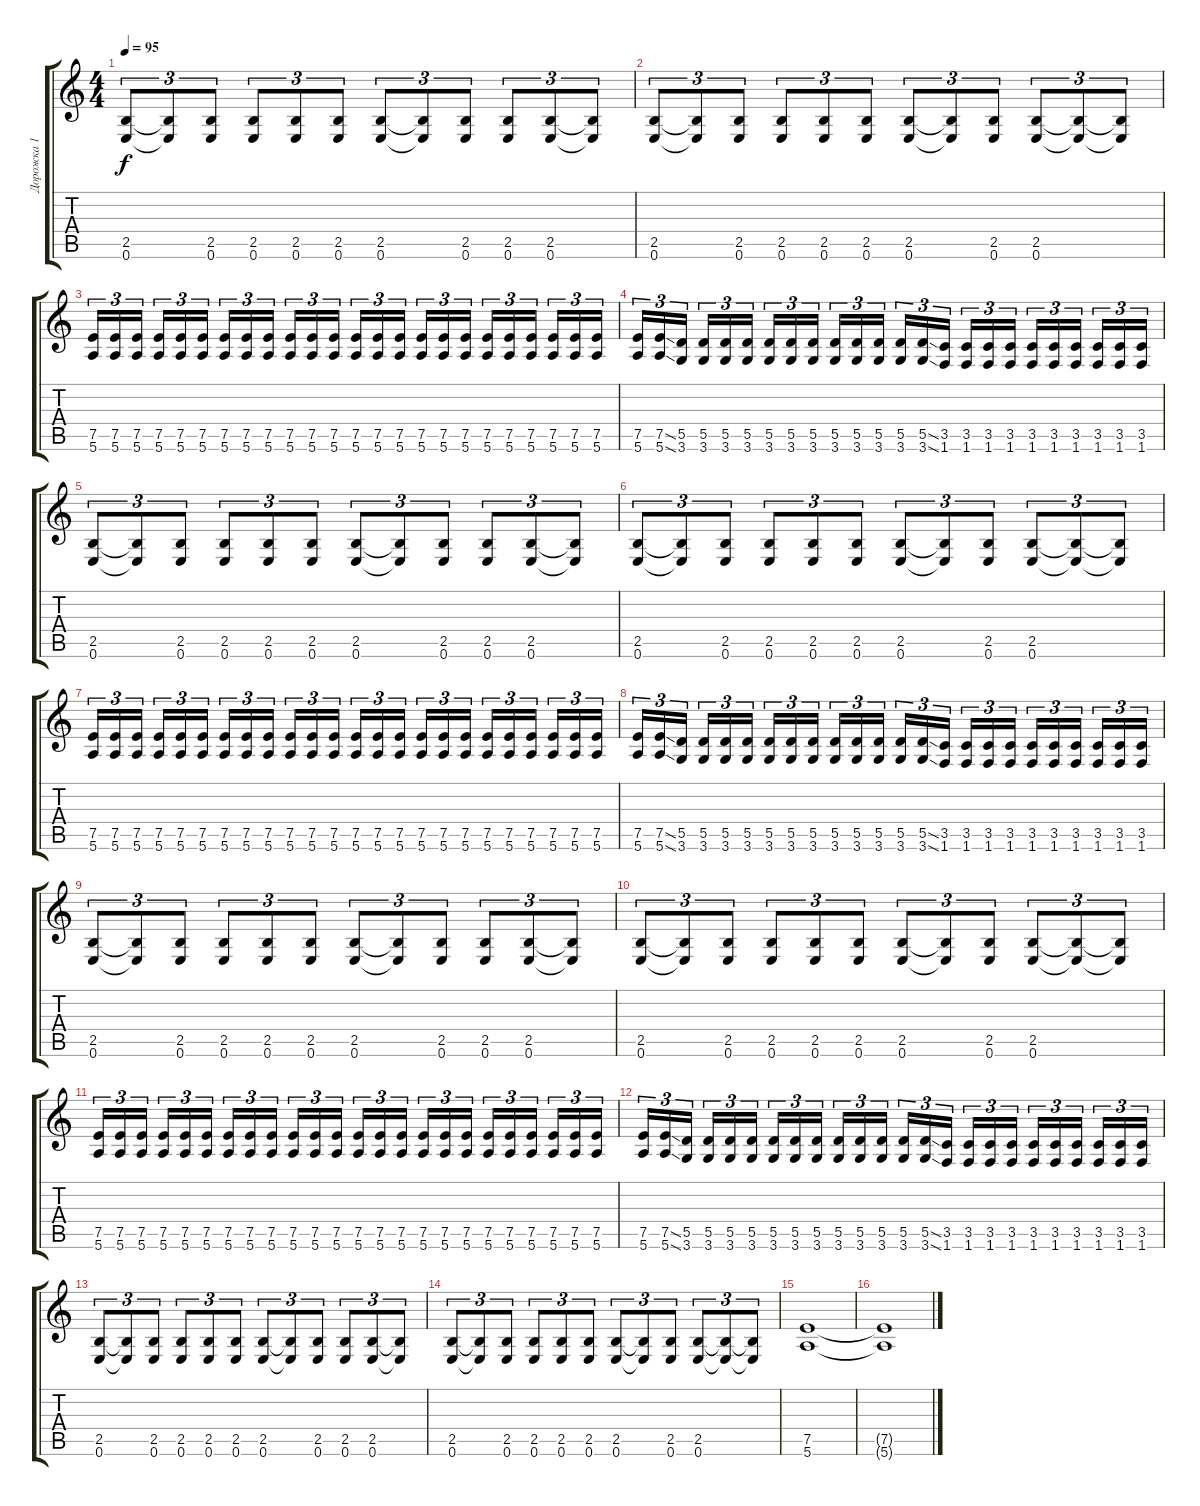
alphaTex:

\track ("Дорожка 1" "Дорожка 1") {instrument acousticguitarsteel}
\staff {score tabs}
\tuning (E4 B3 G3 D3 A2 E2) {hide}
\ts (4 4)
\tempo 95
\clef g2
\ks c
(2.5 0.6).8{tu (3 2) dy f} (2.5{t} 0.6{t}).8{tu (3 2)} (2.5 0.6).8{tu (3 2)} (2.5 0.6).8{tu (3 2)} (2.5 0.6).8{tu (3 2)} (2.5 0.6).8{tu (3 2)} (2.5 0.6).8{tu (3 2)} (2.5{t} 0.6{t}).8{tu (3 2)} (2.5 0.6).8{tu (3 2)} (2.5 0.6).8{tu (3 2)} (2.5 0.6).8{tu (3 2)} (2.5{t} 0.6{t}).8{tu (3 2)} |
(2.5 0.6).8{tu (3 2)} (2.5{t} 0.6{t}).8{tu (3 2)} (2.5 0.6).8{tu (3 2)} (2.5 0.6).8{tu (3 2)} (2.5 0.6).8{tu (3 2)} (2.5 0.6).8{tu (3 2)} (2.5 0.6).8{tu (3 2)} (2.5{t} 0.6{t}).8{tu (3 2)} (2.5 0.6).8{tu (3 2)} (2.5 0.6).8{tu (3 2)} (2.5{t} 0.6{t}).8{tu (3 2)} (2.5{t} 0.6{t}).8{tu (3 2)} |
(7.5 5.6).16{tu (3 2)} (7.5 5.6).16{tu (3 2)} (7.5 5.6).16{tu (3 2) beam splitsecondary} (7.5 5.6).16{tu (3 2)} (7.5 5.6).16{tu (3 2)} (7.5 5.6).16{tu (3 2)} (7.5 5.6).16{tu (3 2)} (7.5 5.6).16{tu (3 2)} (7.5 5.6).16{tu (3 2) beam splitsecondary} (7.5 5.6).16{tu (3 2)} (7.5 5.6).16{tu (3 2)} (7.5 5.6).16{tu (3 2)} (7.5 5.6).16{tu (3 2)} (7.5 5.6).16{tu (3 2)} (7.5 5.6).16{tu (3 2) beam splitsecondary} (7.5 5.6).16{tu (3 2)} (7.5 5.6).16{tu (3 2)} (7.5 5.6).16{tu (3 2)} (7.5 5.6).16{tu (3 2)} (7.5 5.6).16{tu (3 2)} (7.5 5.6).16{tu (3 2) beam splitsecondary} (7.5 5.6).16{tu (3 2)} (7.5 5.6).16{tu (3 2)} (7.5 5.6).16{tu (3 2)} |
(7.5 5.6).16{tu (3 2)} (7.5{ss} 5.6{ss}).16{tu (3 2)} (5.5 3.6).16{tu (3 2) beam splitsecondary} (5.5 3.6).16{tu (3 2)} (5.5 3.6).16{tu (3 2)} (5.5 3.6).16{tu (3 2)} (5.5 3.6).16{tu (3 2)} (5.5 3.6).16{tu (3 2)} (5.5 3.6).16{tu (3 2) beam splitsecondary} (5.5 3.6).16{tu (3 2)} (5.5 3.6).16{tu (3 2)} (5.5 3.6).16{tu (3 2)} (5.5 3.6).16{tu (3 2)} (5.5{ss} 3.6{ss}).16{tu (3 2)} (3.5 1.6).16{tu (3 2) beam splitsecondary} (3.5 1.6).16{tu (3 2)} (3.5 1.6).16{tu (3 2)} (3.5 1.6).16{tu (3 2)} (3.5 1.6).16{tu (3 2)} (3.5 1.6).16{tu (3 2)} (3.5 1.6).16{tu (3 2) beam splitsecondary} (3.5 1.6).16{tu (3 2)} (3.5 1.6).16{tu (3 2)} (3.5 1.6).16{tu (3 2)} |
(2.5 0.6).8{tu (3 2)} (2.5{t} 0.6{t}).8{tu (3 2)} (2.5 0.6).8{tu (3 2)} (2.5 0.6).8{tu (3 2)} (2.5 0.6).8{tu (3 2)} (2.5 0.6).8{tu (3 2)} (2.5 0.6).8{tu (3 2)} (2.5{t} 0.6{t}).8{tu (3 2)} (2.5 0.6).8{tu (3 2)} (2.5 0.6).8{tu (3 2)} (2.5 0.6).8{tu (3 2)} (2.5{t} 0.6{t}).8{tu (3 2)} |
(2.5 0.6).8{tu (3 2)} (2.5{t} 0.6{t}).8{tu (3 2)} (2.5 0.6).8{tu (3 2)} (2.5 0.6).8{tu (3 2)} (2.5 0.6).8{tu (3 2)} (2.5 0.6).8{tu (3 2)} (2.5 0.6).8{tu (3 2)} (2.5{t} 0.6{t}).8{tu (3 2)} (2.5 0.6).8{tu (3 2)} (2.5 0.6).8{tu (3 2)} (2.5{t} 0.6{t}).8{tu (3 2)} (2.5{t} 0.6{t}).8{tu (3 2)} |
(7.5 5.6).16{tu (3 2)} (7.5 5.6).16{tu (3 2)} (7.5 5.6).16{tu (3 2) beam splitsecondary} (7.5 5.6).16{tu (3 2)} (7.5 5.6).16{tu (3 2)} (7.5 5.6).16{tu (3 2)} (7.5 5.6).16{tu (3 2)} (7.5 5.6).16{tu (3 2)} (7.5 5.6).16{tu (3 2) beam splitsecondary} (7.5 5.6).16{tu (3 2)} (7.5 5.6).16{tu (3 2)} (7.5 5.6).16{tu (3 2)} (7.5 5.6).16{tu (3 2)} (7.5 5.6).16{tu (3 2)} (7.5 5.6).16{tu (3 2) beam splitsecondary} (7.5 5.6).16{tu (3 2)} (7.5 5.6).16{tu (3 2)} (7.5 5.6).16{tu (3 2)} (7.5 5.6).16{tu (3 2)} (7.5 5.6).16{tu (3 2)} (7.5 5.6).16{tu (3 2) beam splitsecondary} (7.5 5.6).16{tu (3 2)} (7.5 5.6).16{tu (3 2)} (7.5 5.6).16{tu (3 2)} |
(7.5 5.6).16{tu (3 2)} (7.5{ss} 5.6{ss}).16{tu (3 2)} (5.5 3.6).16{tu (3 2) beam splitsecondary} (5.5 3.6).16{tu (3 2)} (5.5 3.6).16{tu (3 2)} (5.5 3.6).16{tu (3 2)} (5.5 3.6).16{tu (3 2)} (5.5 3.6).16{tu (3 2)} (5.5 3.6).16{tu (3 2) beam splitsecondary} (5.5 3.6).16{tu (3 2)} (5.5 3.6).16{tu (3 2)} (5.5 3.6).16{tu (3 2)} (5.5 3.6).16{tu (3 2)} (5.5{ss} 3.6{ss}).16{tu (3 2)} (3.5 1.6).16{tu (3 2) beam splitsecondary} (3.5 1.6).16{tu (3 2)} (3.5 1.6).16{tu (3 2)} (3.5 1.6).16{tu (3 2)} (3.5 1.6).16{tu (3 2)} (3.5 1.6).16{tu (3 2)} (3.5 1.6).16{tu (3 2) beam splitsecondary} (3.5 1.6).16{tu (3 2)} (3.5 1.6).16{tu (3 2)} (3.5 1.6).16{tu (3 2)} |
(2.5 0.6).8{tu (3 2)} (2.5{t} 0.6{t}).8{tu (3 2)} (2.5 0.6).8{tu (3 2)} (2.5 0.6).8{tu (3 2)} (2.5 0.6).8{tu (3 2)} (2.5 0.6).8{tu (3 2)} (2.5 0.6).8{tu (3 2)} (2.5{t} 0.6{t}).8{tu (3 2)} (2.5 0.6).8{tu (3 2)} (2.5 0.6).8{tu (3 2)} (2.5 0.6).8{tu (3 2)} (2.5{t} 0.6{t}).8{tu (3 2)} |
(2.5 0.6).8{tu (3 2)} (2.5{t} 0.6{t}).8{tu (3 2)} (2.5 0.6).8{tu (3 2)} (2.5 0.6).8{tu (3 2)} (2.5 0.6).8{tu (3 2)} (2.5 0.6).8{tu (3 2)} (2.5 0.6).8{tu (3 2)} (2.5{t} 0.6{t}).8{tu (3 2)} (2.5 0.6).8{tu (3 2)} (2.5 0.6).8{tu (3 2)} (2.5{t} 0.6{t}).8{tu (3 2)} (2.5{t} 0.6{t}).8{tu (3 2)} |
(7.5 5.6).16{tu (3 2)} (7.5 5.6).16{tu (3 2)} (7.5 5.6).16{tu (3 2) beam splitsecondary} (7.5 5.6).16{tu (3 2)} (7.5 5.6).16{tu (3 2)} (7.5 5.6).16{tu (3 2)} (7.5 5.6).16{tu (3 2)} (7.5 5.6).16{tu (3 2)} (7.5 5.6).16{tu (3 2) beam splitsecondary} (7.5 5.6).16{tu (3 2)} (7.5 5.6).16{tu (3 2)} (7.5 5.6).16{tu (3 2)} (7.5 5.6).16{tu (3 2)} (7.5 5.6).16{tu (3 2)} (7.5 5.6).16{tu (3 2) beam splitsecondary} (7.5 5.6).16{tu (3 2)} (7.5 5.6).16{tu (3 2)} (7.5 5.6).16{tu (3 2)} (7.5 5.6).16{tu (3 2)} (7.5 5.6).16{tu (3 2)} (7.5 5.6).16{tu (3 2) beam splitsecondary} (7.5 5.6).16{tu (3 2)} (7.5 5.6).16{tu (3 2)} (7.5 5.6).16{tu (3 2)} |
(7.5 5.6).16{tu (3 2)} (7.5{ss} 5.6{ss}).16{tu (3 2)} (5.5 3.6).16{tu (3 2) beam splitsecondary} (5.5 3.6).16{tu (3 2)} (5.5 3.6).16{tu (3 2)} (5.5 3.6).16{tu (3 2)} (5.5 3.6).16{tu (3 2)} (5.5 3.6).16{tu (3 2)} (5.5 3.6).16{tu (3 2) beam splitsecondary} (5.5 3.6).16{tu (3 2)} (5.5 3.6).16{tu (3 2)} (5.5 3.6).16{tu (3 2)} (5.5 3.6).16{tu (3 2)} (5.5{ss} 3.6{ss}).16{tu (3 2)} (3.5 1.6).16{tu (3 2) beam splitsecondary} (3.5 1.6).16{tu (3 2)} (3.5 1.6).16{tu (3 2)} (3.5 1.6).16{tu (3 2)} (3.5 1.6).16{tu (3 2)} (3.5 1.6).16{tu (3 2)} (3.5 1.6).16{tu (3 2) beam splitsecondary} (3.5 1.6).16{tu (3 2)} (3.5 1.6).16{tu (3 2)} (3.5 1.6).16{tu (3 2)} |
(2.5 0.6).8{tu (3 2)} (2.5{t} 0.6{t}).8{tu (3 2)} (2.5 0.6).8{tu (3 2)} (2.5 0.6).8{tu (3 2)} (2.5 0.6).8{tu (3 2)} (2.5 0.6).8{tu (3 2)} (2.5 0.6).8{tu (3 2)} (2.5{t} 0.6{t}).8{tu (3 2)} (2.5 0.6).8{tu (3 2)} (2.5 0.6).8{tu (3 2)} (2.5 0.6).8{tu (3 2)} (2.5{t} 0.6{t}).8{tu (3 2)} |
(2.5 0.6).8{tu (3 2)} (2.5{t} 0.6{t}).8{tu (3 2)} (2.5 0.6).8{tu (3 2)} (2.5 0.6).8{tu (3 2)} (2.5 0.6).8{tu (3 2)} (2.5 0.6).8{tu (3 2)} (2.5 0.6).8{tu (3 2)} (2.5{t} 0.6{t}).8{tu (3 2)} (2.5 0.6).8{tu (3 2)} (2.5 0.6).8{tu (3 2)} (2.5{t} 0.6{t}).8{tu (3 2)} (2.5{t} 0.6{t}).8{tu (3 2)} |
(7.5 5.6).1 |
(7.5{t} 5.6{t}).1
